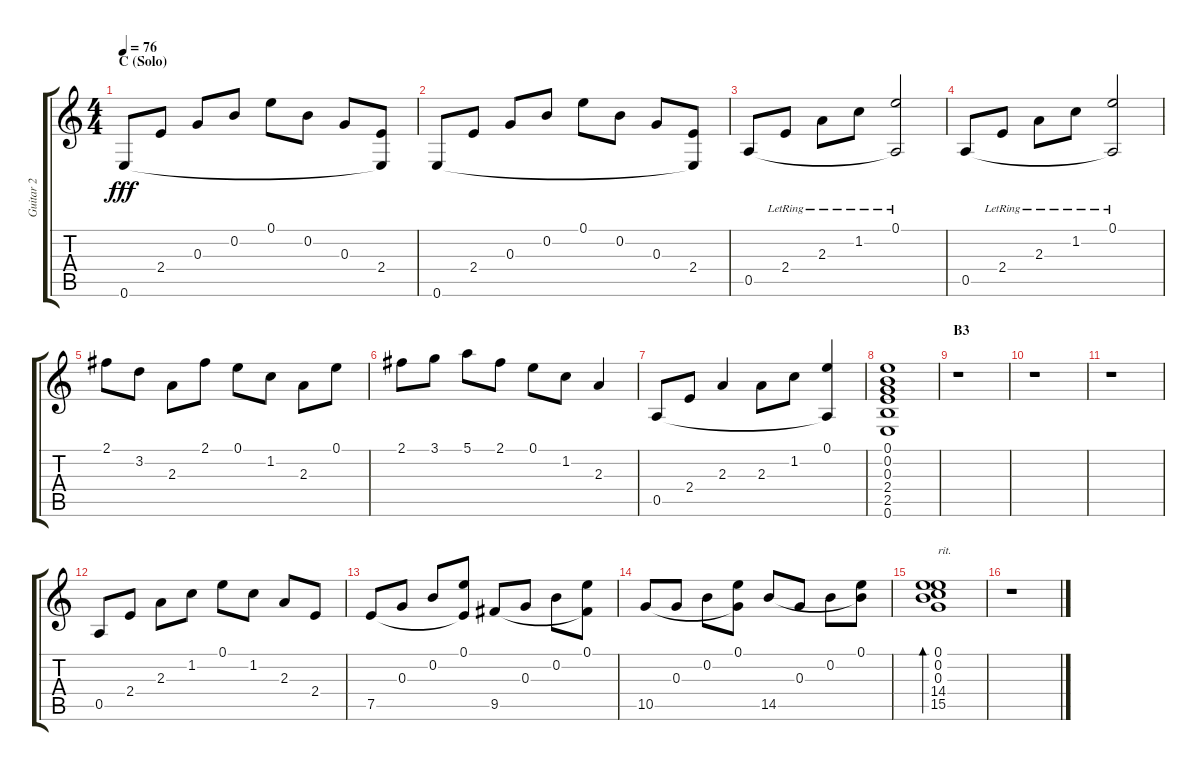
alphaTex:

\track ("Guitar 2" "Guitar 2") {instrument electricguitarclean}
\staff {score tabs}
\tuning (E4 B3 G3 D3 A2 E2) {hide}
\ts (4 4)
\section ("" "C (Solo)")
\tempo 76
\clef g2
\ks c
0.6.8{dy fff} 2.4.8 0.3.8 0.2.8 0.1.8 0.2.8 0.3.8 (2.4 0.6{t}).8 |
0.6.8 2.4.8 0.3.8 0.2.8 0.1.8 0.2.8 0.3.8 (2.4 0.6{t}).8 |
0.5.8 2.4{lr}.8 2.3{lr}.8 1.2{lr}.8 (0.1{lr} 0.5{t}).2 |
0.5.8 2.4{lr}.8 2.3{lr}.8 1.2{lr}.8 (0.1{lr} 0.5{t}).2 |
2.1.8 3.2.8 2.3.8 2.1.8 0.1.8 1.2.8 2.3.8 0.1.8 |
2.1.8 3.1.8 5.1.8 2.1.8 0.1.8 1.2.8 2.3.4 |
0.5.8 2.4.8 2.3.4 2.3.8 1.2.8 (0.1 0.5{t}).4 |
(0.1 0.2 0.3 2.4 2.5 0.6).1 |
\section ("" "B3")
r.1 |
r.1 |
r.1 |
0.5.8 2.4.8 2.3.8 1.2.8 0.1.8 1.2.8 2.3.8 2.4.8 |
7.5.8 0.3.8 0.2.8 (0.1 7.5{t}).8 9.5.8 0.3.8 0.2.8 (0.1 9.5{t}).8 |
10.5.8 0.3.8 0.2.8 (0.1 10.5{t}).8 14.5.8 0.3.8 0.2.8 (0.1 14.5{t}).8 |
(0.1 0.2 0.3 14.4 15.5).1{bd 240 txt "rit."} |
r.1
